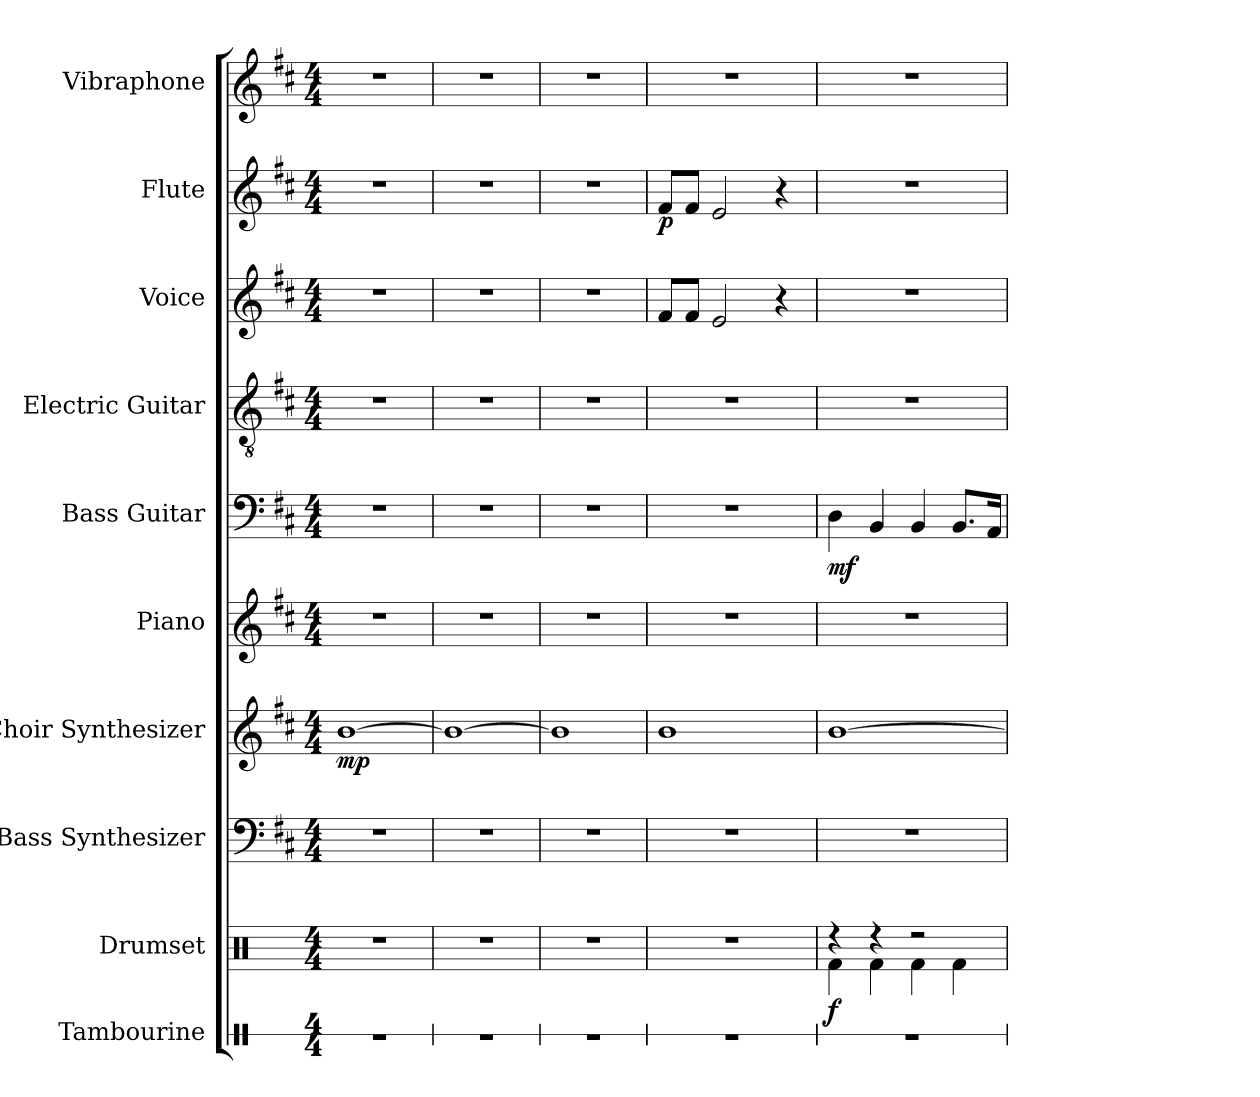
**kern	**kern	**dynam	**kern	**kern	**dynam	**kern	**kern	**dynam	**kern	**kern	**kern	**dynam	**kern
*part10	*part9	*part9	*part8	*part7	*part7	*part6	*part5	*part5	*part4	*part3	*part2	*part2	*part1
*staff10	*staff9	*staff9	*staff8	*staff7	*staff7	*staff6	*staff5	*staff5	*staff4	*staff3	*staff2	*staff2	*staff1
*I"Tambourine	*I"Drumset	*	*I"Bass Synthesizer	*I"Choir Synthesizer	*	*I"Piano	*I"Bass Guitar	*	*I"Electric Guitar	*I"Voice	*I"Flute	*	*I"Vibraphone
*I'Tamb.	*I'D. Set	*	*I'Synth.	*I'Synth.	*	*I'Pno.	*I'B. Guit.	*	*I'El. Guit.	*I'Vo.	*I'Fl.	*	*I'Vib.
*stria1	*	*	*	*	*	*	*	*	*	*	*	*	*
*clefX	*clefX	*	*clefF4	*clefG2	*	*clefG2	*clefF4	*	*clefGv2	*clefG2	*clefG2	*	*clefG2
*	*	*	*	*	*	*	*ITrd7c12	*	*	*	*	*	*
*k[]	*k[]	*	*k[f#c#]	*k[f#c#]	*	*k[f#c#]	*k[f#c#]	*	*k[f#c#]	*k[f#c#]	*k[f#c#]	*	*k[f#c#]
*M4/4	*M4/4	*	*M4/4	*M4/4	*	*M4/4	*M4/4	*	*M4/4	*M4/4	*M4/4	*	*M4/4
*MM127	*MM127	*	*MM127	*MM127	*	*MM127	*MM127	*	*MM127	*MM127	*MM127	*	*MM127
=1	=1	=1	=1	=1	=1	=1	=1	=1	=1	=1	=1	=1	=1
!	!	!	!	!	!LO:DY:b	!	!	!	!	!	!	!	!
1r	1r	.	1r	[1b	mp	1r	1r	.	1r	1r	1r	.	1r
=2	=2	=2	=2	=2	=2	=2	=2	=2	=2	=2	=2	=2	=2
1r	1r	.	1r	1b_	.	1r	1r	.	1r	1r	1r	.	1r
=3	=3	=3	=3	=3	=3	=3	=3	=3	=3	=3	=3	=3	=3
1r	1r	.	1r	1b]	.	1r	1r	.	1r	1r	1r	.	1r
=4	=4	=4	=4	=4	=4	=4	=4	=4	=4	=4	=4	=4	=4
!	!	!	!	!	!	!	!	!	!	!	!	!LO:DY:b	!
1r	1r	.	1r	1b	.	1r	1r	.	1r	8f#/L	8f#/L	p	1r
.	.	.	.	.	.	.	.	.	.	8f#/J	8f#/J	.	.
.	.	.	.	.	.	.	.	.	.	2e/	2e/	.	.
.	.	.	.	.	.	.	.	.	.	4r	4r	.	.
=5	=5	=5	=5	=5	=5	=5	=5	=5	=5	=5	=5	=5	=5
*	*^	*	*	*	*	*	*	*	*	*	*	*	*
!	!	!	!LO:DY:b	!	!	!	!	!	!LO:DY:b	!	!	!	!	!
1r	4r	4Rf\	f	1r	[1b	.	1r	4DD\	mf	1r	1r	1r	.	1r
.	4r	4Rf\	.	.	.	.	.	4BBB/	.	.	.	.	.	.
.	2r	4Rf\	.	.	.	.	.	4BBB/	.	.	.	.	.	.
.	.	4Rf\	.	.	.	.	.	8.BBB/L	.	.	.	.	.	.
.	.	.	.	.	.	.	.	16AAA/Jk	.	.	.	.	.	.
*	*v	*v	*	*	*	*	*	*	*	*	*	*	*	*
=	=	=	=	=	=	=	=	=	=	=	=	=	=
*-	*-	*-	*-	*-	*-	*-	*-	*-	*-	*-	*-	*-	*-
